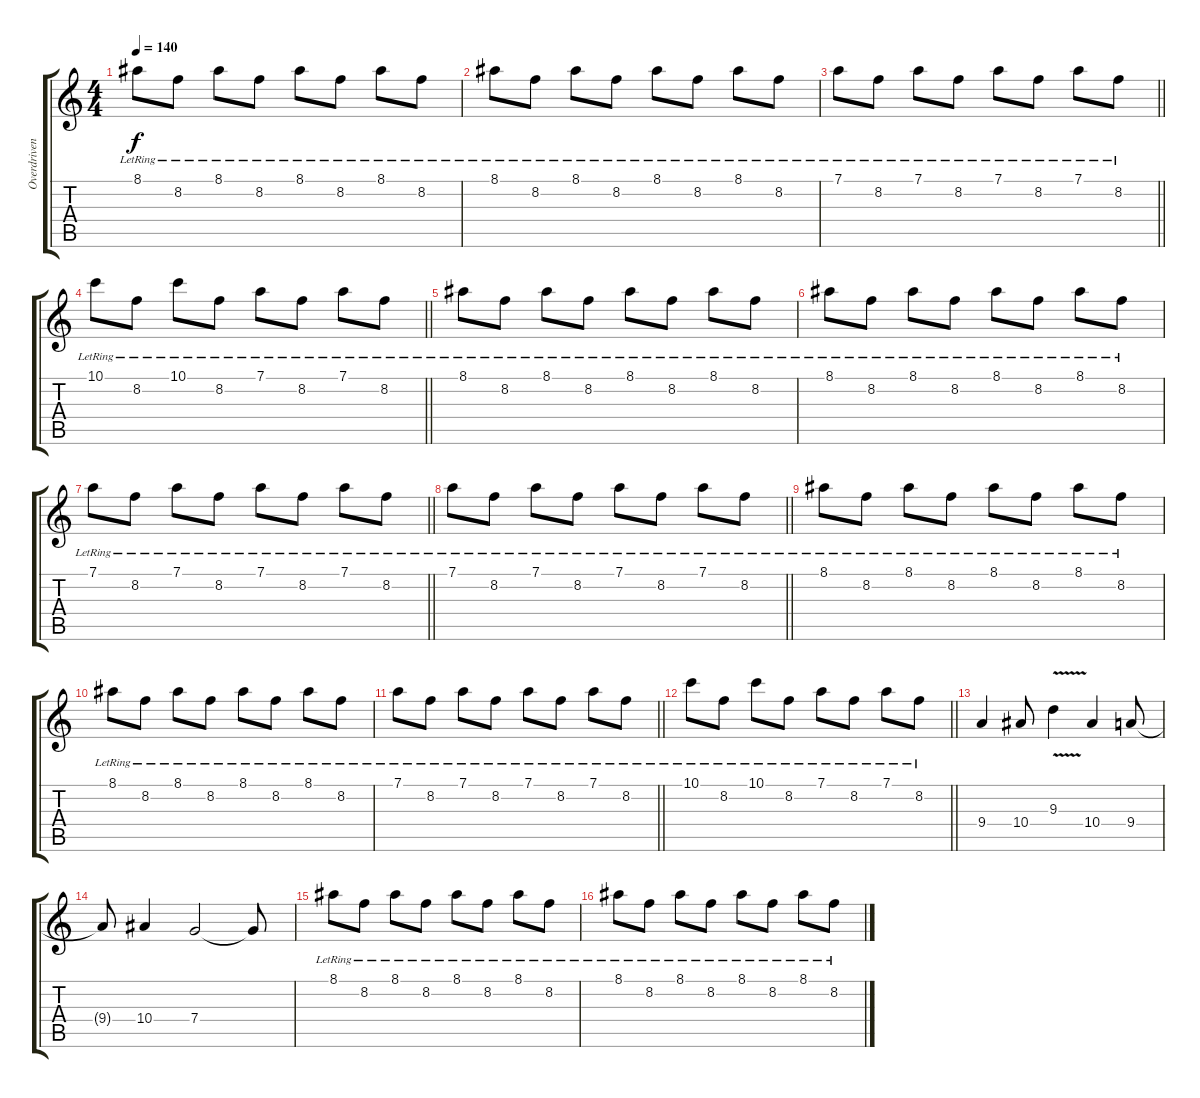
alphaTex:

\track ("Overdriven" "Overdriven") {instrument overdrivenguitar}
\staff {score tabs}
\tuning (D4 A3 F3 C3 G2 C2) {hide}
\ts (4 4)
\tempo 140
\clef g2
\ks c
8.1{lr}.8{dy f} 8.2{lr}.8 8.1{lr}.8 8.2{lr}.8 8.1{lr}.8 8.2{lr}.8 8.1{lr}.8 8.2{lr}.8 |
8.1{lr}.8 8.2{lr}.8 8.1{lr}.8 8.2{lr}.8 8.1{lr}.8 8.2{lr}.8 8.1{lr}.8 8.2{lr}.8 |
\barLineRight lightlight
7.1{lr}.8 8.2{lr}.8 7.1{lr}.8 8.2{lr}.8 7.1{lr}.8 8.2{lr}.8 7.1{lr}.8 8.2{lr}.8 |
\barLineRight lightlight
10.1{lr}.8 8.2{lr}.8 10.1{lr}.8 8.2{lr}.8 7.1{lr}.8 8.2{lr}.8 7.1{lr}.8 8.2{lr}.8 |
8.1{lr}.8 8.2{lr}.8 8.1{lr}.8 8.2{lr}.8 8.1{lr}.8 8.2{lr}.8 8.1{lr}.8 8.2{lr}.8 |
8.1{lr}.8 8.2{lr}.8 8.1{lr}.8 8.2{lr}.8 8.1{lr}.8 8.2{lr}.8 8.1{lr}.8 8.2{lr}.8 |
\barLineRight lightlight
7.1{lr}.8 8.2{lr}.8 7.1{lr}.8 8.2{lr}.8 7.1{lr}.8 8.2{lr}.8 7.1{lr}.8 8.2{lr}.8 |
\barLineRight lightlight
7.1{lr}.8 8.2{lr}.8 7.1{lr}.8 8.2{lr}.8 7.1{lr}.8 8.2{lr}.8 7.1{lr}.8 8.2{lr}.8 |
8.1{lr}.8 8.2{lr}.8 8.1{lr}.8 8.2{lr}.8 8.1{lr}.8 8.2{lr}.8 8.1{lr}.8 8.2{lr}.8 |
8.1{lr}.8 8.2{lr}.8 8.1{lr}.8 8.2{lr}.8 8.1{lr}.8 8.2{lr}.8 8.1{lr}.8 8.2{lr}.8 |
\barLineRight lightlight
7.1{lr}.8 8.2{lr}.8 7.1{lr}.8 8.2{lr}.8 7.1{lr}.8 8.2{lr}.8 7.1{lr}.8 8.2{lr}.8 |
\barLineRight lightlight
10.1{lr}.8 8.2{lr}.8 10.1{lr}.8 8.2{lr}.8 7.1{lr}.8 8.2{lr}.8 7.1{lr}.8 8.2{lr}.8 |
9.4.4 10.4.8 9.3{v}.4 10.4.4 9.4.8 |
9.4{t}.8 10.4.4 7.4.2 7.4{t}.8 |
8.1{lr}.8 8.2{lr}.8 8.1{lr}.8 8.2{lr}.8 8.1{lr}.8 8.2{lr}.8 8.1{lr}.8 8.2{lr}.8 |
8.1{lr}.8 8.2{lr}.8 8.1{lr}.8 8.2{lr}.8 8.1{lr}.8 8.2{lr}.8 8.1{lr}.8 8.2{lr}.8
